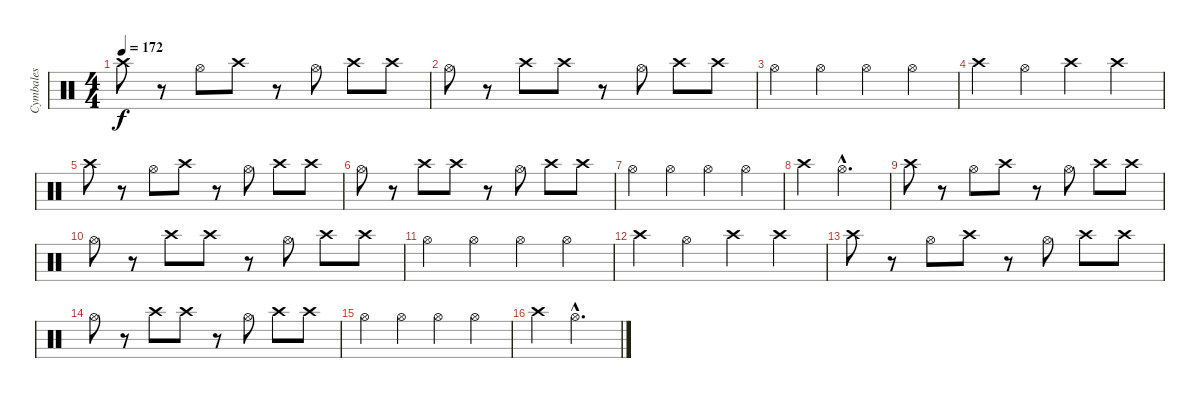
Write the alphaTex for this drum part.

\track ("Cymbales" "Cymbales") {instrument percussion}
\staff {score}
\articulation defaults
\ts (4 4)
\tempo 172
\clef neutral
\ks c "Crash high (hit)".8{dy f}
r.8 "Hi-Hat (open)".8 "Crash high (hit)".8 r.8 "Hi-Hat (open)".8 "Crash high (hit)".8 "Crash high (hit)".8 |
"Hi-Hat (open)".8 r.8 "Crash high (hit)".8 "Crash high (hit)".8 r.8 "Hi-Hat (open)".8 "Crash high (hit)".8 "Crash high (hit)".8 |
"Hi-Hat (open)".4 "Hi-Hat (open)".4 "Hi-Hat (open)".4 "Hi-Hat (open)".4 |
"Crash high (hit)".4 "Hi-Hat (open)".4 "Crash high (hit)".4 "Crash high (hit)".4 |
"Crash high (hit)".8 r.8 "Hi-Hat (open)".8 "Crash high (hit)".8 r.8 "Hi-Hat (open)".8 "Crash high (hit)".8 "Crash high (hit)".8 |
"Hi-Hat (open)".8 r.8 "Crash high (hit)".8 "Crash high (hit)".8 r.8 "Hi-Hat (open)".8 "Crash high (hit)".8 "Crash high (hit)".8 |
"Hi-Hat (open)".4 "Hi-Hat (open)".4 "Hi-Hat (open)".4 "Hi-Hat (open)".4 |
"Crash high (hit)".4 "Hi-Hat (open)"{hac}.2{d} |
"Crash high (hit)".8 r.8 "Hi-Hat (open)".8 "Crash high (hit)".8 r.8 "Hi-Hat (open)".8 "Crash high (hit)".8 "Crash high (hit)".8 |
"Hi-Hat (open)".8 r.8 "Crash high (hit)".8 "Crash high (hit)".8 r.8 "Hi-Hat (open)".8 "Crash high (hit)".8 "Crash high (hit)".8 |
"Hi-Hat (open)".4 "Hi-Hat (open)".4 "Hi-Hat (open)".4 "Hi-Hat (open)".4 |
"Crash high (hit)".4 "Hi-Hat (open)".4 "Crash high (hit)".4 "Crash high (hit)".4 |
"Crash high (hit)".8 r.8 "Hi-Hat (open)".8 "Crash high (hit)".8 r.8 "Hi-Hat (open)".8 "Crash high (hit)".8 "Crash high (hit)".8 |
"Hi-Hat (open)".8 r.8 "Crash high (hit)".8 "Crash high (hit)".8 r.8 "Hi-Hat (open)".8 "Crash high (hit)".8 "Crash high (hit)".8 |
"Hi-Hat (open)".4 "Hi-Hat (open)".4 "Hi-Hat (open)".4 "Hi-Hat (open)".4 |
"Crash high (hit)".4 "Hi-Hat (open)"{hac}.2{d}
